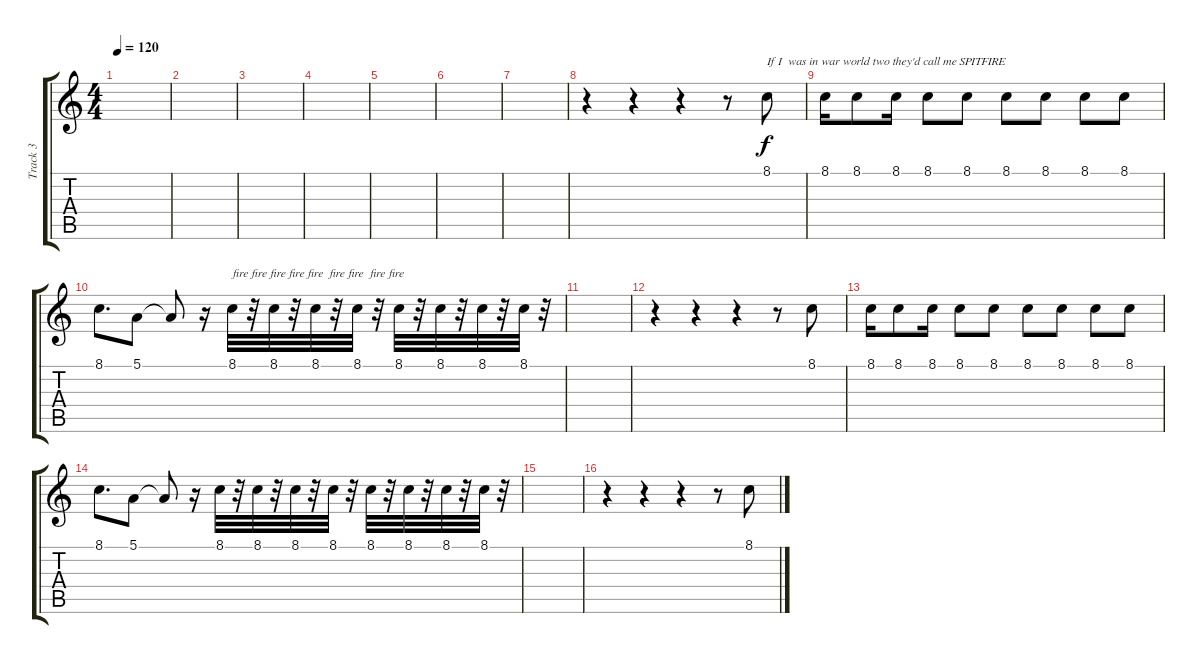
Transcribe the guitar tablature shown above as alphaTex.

\track ("Track 3" "Track 3") {instrument choiraahs}
\staff {score tabs}
\tuning (E4 B3 G3 D3 A2 E2) {hide}
\ts (4 4)
\tempo 120
\clef g2
\ks c
|
|
|
|
|
|
|
r.4 r.4 r.4 r.8 8.1.8{txt "If I  was in war world two they'd call me SPITFIRE"} |
8.1.16 8.1.8 8.1.16 8.1.8 8.1.8 8.1.8 8.1.8 8.1.8 8.1.8 |
8.1.8{d} 5.1.8 5.1{t}.8 r.16 8.1.32{txt "fire fire fire fire fire  fire fire  fire fire "} r.32 8.1.32 r.32 8.1.32 r.32 8.1.32 r.32 8.1.32 r.32 8.1.32 r.32 8.1.32 r.32 8.1.32 r.32 |
|
r.4 r.4 r.4 r.8 8.1.8 |
8.1.16 8.1.8 8.1.16 8.1.8 8.1.8 8.1.8 8.1.8 8.1.8 8.1.8 |
8.1.8{d} 5.1.8 5.1{t}.8 r.16 8.1.32 r.32 8.1.32 r.32 8.1.32 r.32 8.1.32 r.32 8.1.32 r.32 8.1.32 r.32 8.1.32 r.32 8.1.32 r.32 |
|
r.4 r.4 r.4 r.8 8.1.8
